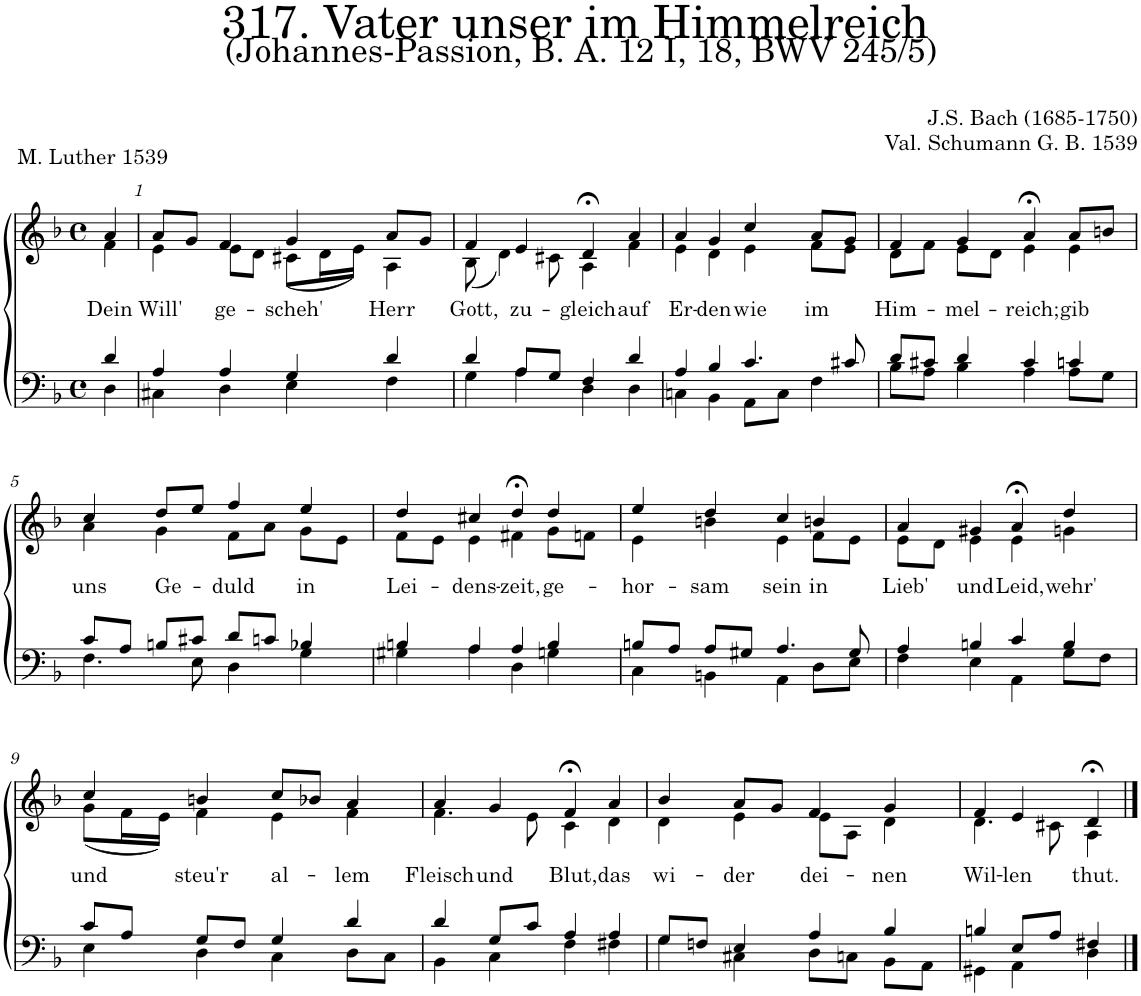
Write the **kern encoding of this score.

**kern	**kern	**text
*part2	*part1	*part1
*staff2	*staff1	*staff1
*I"Tenor/Bass	*I"Soprano/Alto	*
*clefF4	*clefG2	*
*k[b-]	*k[b-]	*
*M4/4	*M4/4	*
*met(c)	*met(c)	*
=	=	=
*^	*	*
!	!	!	!LO:LY:b
*	*	*^	*
4d/	4D\	4a/	4f\	Dein
=1	=1	=1	=1	=1
!	!	!	!	!LO:LY:b
4A/	4C#X\	8a/L	4e\	Will'
.	.	8g/J	.	.
!	!	!	!	!LO:LY:b
4A/	4D\	4f/	8e\L	ge-
.	.	.	8d\J	.
!	!	!	!	!LO:LY:b
4G/	4E\	4g/	(8c#X\L	-scheh'
.	.	.	16d\L	.
.	.	.	16e\JJ)	.
!	!	!	!	!LO:LY:b
4d/	4F\	8a/L	4A\	Herr
.	.	8g/J	.	.
=2	=2	=2	=2	=2
!	!	!	!	!LO:LY:b
4d/	4G\	4f/	(8B-\	Gott,
.	.	.	4d\)	.
!	!	!	!	!LO:LY:b
8A/L	4A\	4e/	.	zu-
8G/J	.	.	8c#X\	.
!	!	!	!	!LO:LY:b
4F/	4D\	4d;<,/	4A\	-gleich
!	!	!	!	!LO:LY:b
4d/	4D\	4a/	4f\	auf
=3	=3	=3	=3	=3
!	!	!	!	!LO:LY:b
4A/	4Cn\	4a/	4e\	Er-
!	!	!	!	!LO:LY:b
4B-/	4BB-\	4g/	4d\	-den
!	!	!	!	!LO:LY:b
4.c/	8AA\L	4cc/	4e\	wie
.	8C\J	.	.	.
!	!	!	!	!LO:LY:b
.	4F\	8a/L	8f\L	im
8c#X/	.	8g/J	8e\J	.
=4	=4	=4	=4	=4
!	!	!	!	!LO:LY:b
8d/L	8B-\L	4f/	8d\L	Him-
8c#X/J	8A\J	.	8f\J	.
!	!	!	!	!LO:LY:b
4d/	4B-\	4g/	8e\L	-mel-
.	.	.	8d\J	.
!	!	!	!	!LO:LY:b
4c#/	4A\	4a;<,/	4e\	-reich;
!	!	!	!	!LO:LY:b
4cn/	8A\L	8a/L	4e\	gib
.	8G\J	8bn/J	.	.
!!LO:LB:g=z	!!
=5	=5	=5	=5	=5
!	!	!	!	!LO:LY:b
8c/L	4.F\	4cc/	4a\	uns
8A/J	.	.	.	.
!	!	!	!	!LO:LY:b
8Bn/L	.	8dd/L	4g\	Ge-
8c#X/J	8E\	8ee/J	.	.
!	!	!	!	!LO:LY:b
8d/L	4D\	4ff/	8f\L	-duld
8cn/J	.	.	8a\J	.
!	!	!	!	!LO:LY:b
4B-X/	4G\	4ee/	8g\L	in
.	.	.	8e\J	.
=6	=6	=6	=6	=6
!	!	!	!	!LO:LY:b
4Bn/	4G#X\	4dd/	8f\L	Lei-
.	.	.	8e\J	.
!	!	!	!	!LO:LY:b
4A/	4A\	4cc#X/	4e\	-dens-
!	!	!	!	!LO:LY:b
4A/	4D\	4dd;<,/	4f#X\	-zeit,
!	!	!	!	!LO:LY:b
4B/	4Gn\	4dd/	8g\L	ge-
.	.	.	8fn\J	.
=7	=7	=7	=7	=7
!	!	!	!	!LO:LY:b
8Bn/L	4C\	4ee/	4e\	-hor-
8A/J	.	.	.	.
!	!	!	!	!LO:LY:b
8A/L	4BBn\	4dd/	4bn\	-sam
8G#X/J	.	.	.	.
!	!	!	!	!LO:LY:b
4.A/	4AA\	4cc;</	4e\	sein
!	!	!	!	!LO:LY:b
.	8D\L	4bn/	8f\L	in
8G#/	8E\J	.	8e\J	.
=8	=8	=8	=8	=8
!	!	!	!	!LO:LY:b
4A/	4F\	4a;</	8e\L	Lieb'
.	.	.	8d\J	.
!	!	!	!	!LO:LY:b
4Bn/	4E\	4g#X/	4e\	und
!	!	!	!	!LO:LY:b
4c/	4AA\	4a;<,/	4e\	Leid,
!	!	!	!	!LO:LY:b
4B/	8G\L	4dd/	4gn\	wehr'
.	8F\J	.	.	.
!!LO:LB:g=z	!!
=9	=9	=9	=9	=9
!	!	!	!	!LO:LY:b
8c/L	4E\	4cc;</	(8g\L	und
8A/J	.	.	16f\L	.
.	.	.	16e\JJ)	.
!	!	!	!	!LO:LY:b
8G/L	4D\	4bn/	4f\	steu'r
8F/J	.	.	.	.
!	!	!	!	!LO:LY:b
4G/	4C\	8cc/L	4e\	al-
.	.	8b-X/J	.	.
!	!	!	!	!LO:LY:b
4d/	8D\L	4a/	4f\	-lem
.	8C\J	.	.	.
=10	=10	=10	=10	=10
!	!	!	!	!LO:LY:b
4d/	4BB-\	4a/	4.f\	Fleisch
!	!	!	!	!LO:LY:b
8G/L	4C\	4g/	.	und
8c/J	.	.	8e\	.
!	!	!	!	!LO:LY:b
4A/	4F\	4f;<,/	4c\	Blut,
!	!	!	!	!LO:LY:b
4A/	4F#X\	4a/	4d\	das
=11	=11	=11	=11	=11
!	!	!	!	!LO:LY:b
8G/L	4G\	4b-/	4d\	wi-
8Fn/J	.	.	.	.
!	!	!	!	!LO:LY:b
4E/	4C#X\	8a/L	4e\	-der
.	.	8g/J	.	.
!	!	!	!	!LO:LY:b
4A/	8D\L	4f/	8e\L	dei-
.	8Cn\J	.	8A\J	.
!	!	!	!	!LO:LY:b
4B-/	8BB-\L	4g/	4d\	-nen
.	8AA\J	.	.	.
=12	=12	=12	=12	=12
!	!	!	!	!LO:LY:b
4Bn/	4GG#X\	4f/	4.d\	Wil-
!	!	!	!	!LO:LY:b
8E/L	4AA\	4e/	.	-len
8A/J	.	.	8c#X\	.
!	!	!	!	!LO:LY:b
4F#X/	4D\	4d;</	4A\	thut.
*v	*v	*	*	*
*	*v	*v	*
==	==	==
*-	*-	*-
